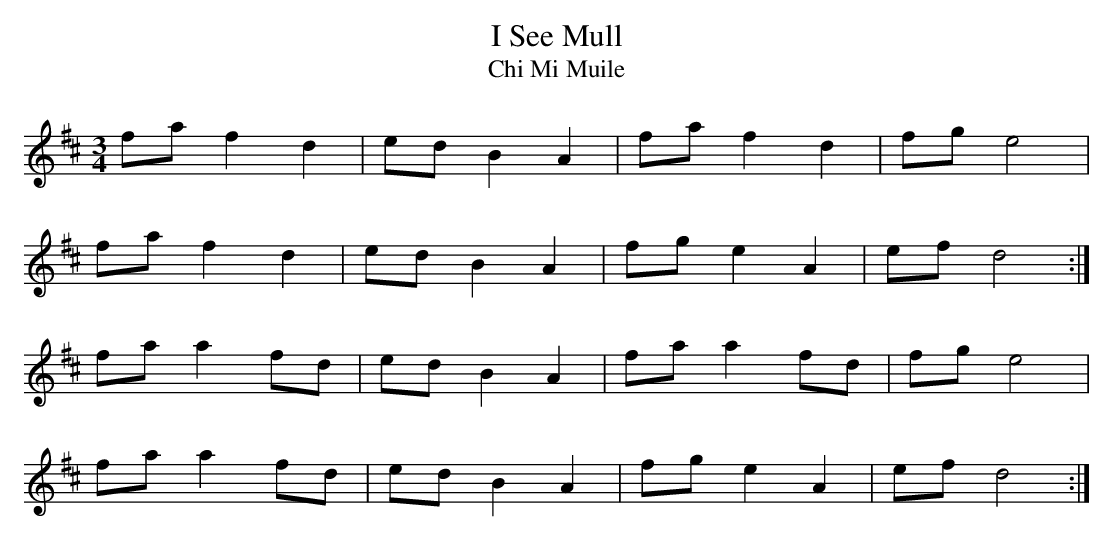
X:1
T:I See Mull
T:Chi Mi Muile
M:3/4
L:1/8
K:D
fa f2 d2 | ed B2 A2 | fa f2 d2 | fg e4  |
fa f2 d2 | ed B2 A2 | fg e2 A2 | ef d4 :|
fa a2 fd | ed B2 A2 | fa a2 fd | fg e4  |
fa a2 fd | ed B2 A2 | fg e2 A2 | ef d4 :|
